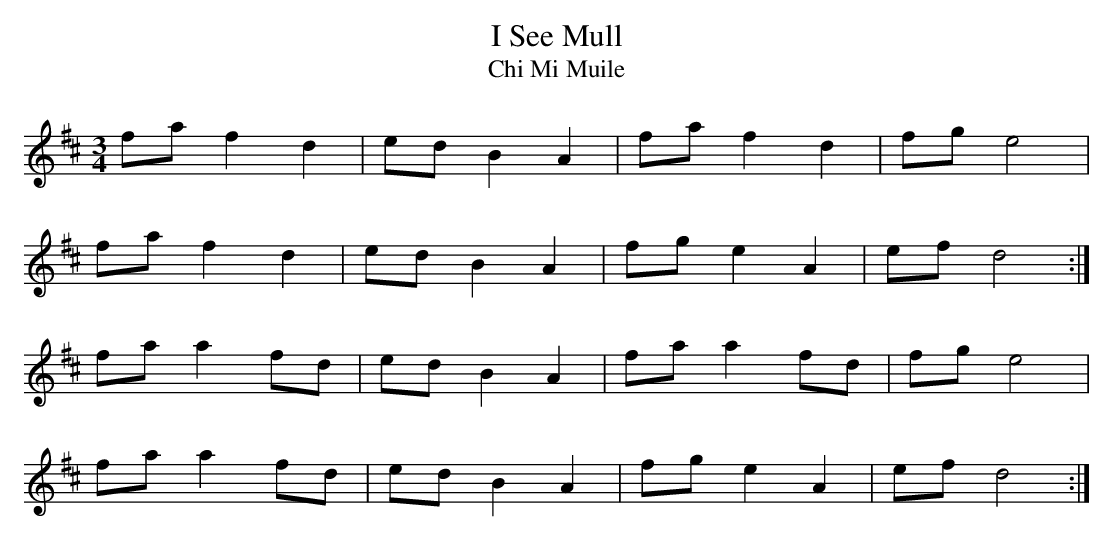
X:1
T:I See Mull
T:Chi Mi Muile
M:3/4
L:1/8
K:D
fa f2 d2 | ed B2 A2 | fa f2 d2 | fg e4  |
fa f2 d2 | ed B2 A2 | fg e2 A2 | ef d4 :|
fa a2 fd | ed B2 A2 | fa a2 fd | fg e4  |
fa a2 fd | ed B2 A2 | fg e2 A2 | ef d4 :|
